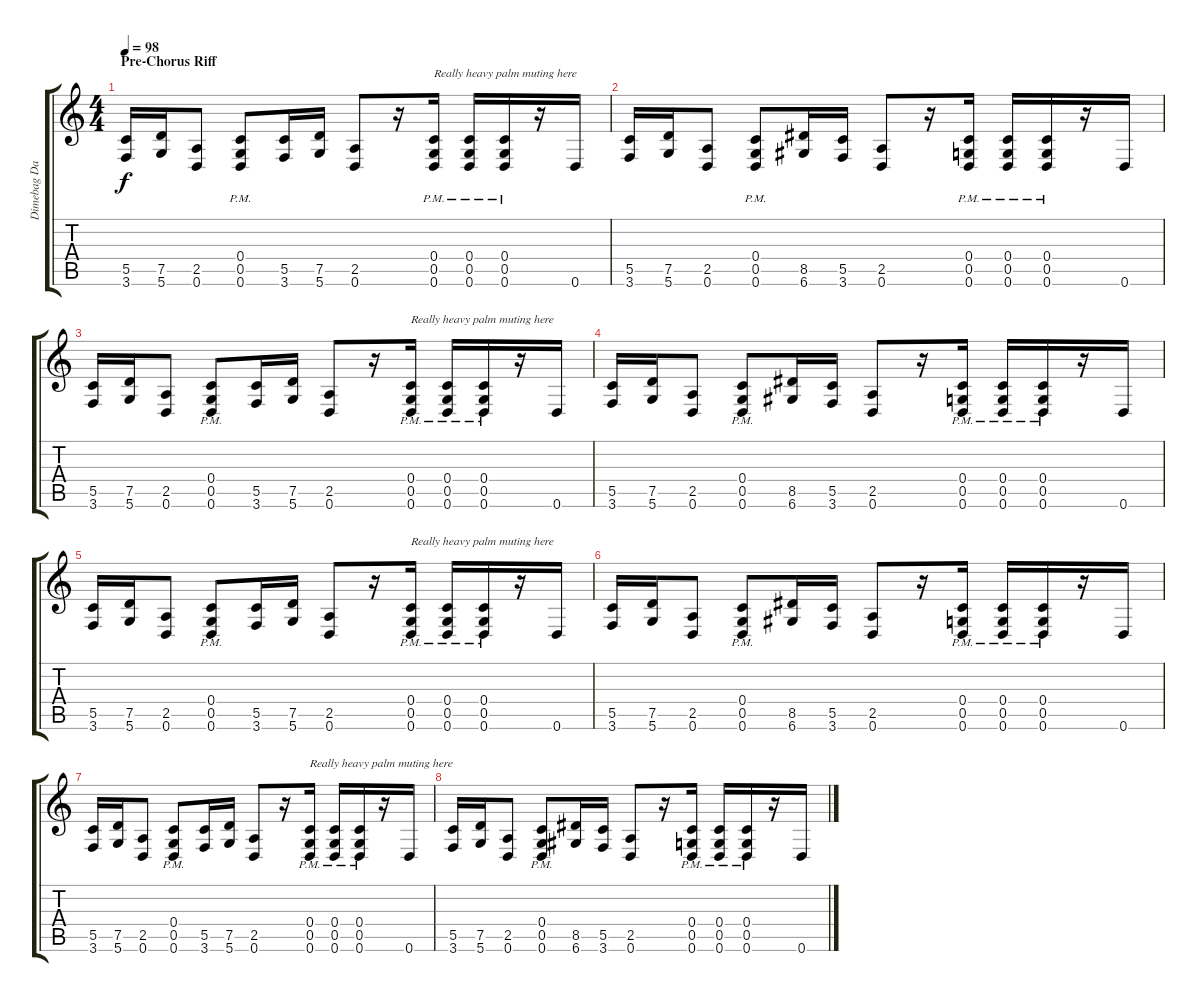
\track ("Dimebag Darrell" "Dimebag Da") {instrument overdrivenguitar}
\staff {score tabs}
\tuning (D4 A3 F3 C3 G2 D2) {hide}
\ts (4 4)
\section ("" "Pre-Chorus Riff")
\tempo 98
\clef g2
\ks c
(5.5 3.6).16{dy f} (7.5 5.6).16 (2.5 0.6).8 (0.4{pm} 0.5{pm} 0.6{pm}).8 (5.5 3.6).16 (7.5 5.6).16 (2.5 0.6).8 r.16 (0.4{pm} 0.5{pm} 0.6{pm}).16{txt "Really heavy palm muting here"} (0.4{pm} 0.5{pm} 0.6{pm}).16 (0.4{pm} 0.5{pm} 0.6{pm}).16 r.16 0.6.16 |
(5.5 3.6).16 (7.5 5.6).16 (2.5 0.6).8 (0.4{pm} 0.5{pm} 0.6{pm}).8 (8.5 6.6).16 (5.5 3.6).16 (2.5 0.6).8 r.16 (0.4{pm} 0.5{pm} 0.6{pm}).16 (0.4{pm} 0.5{pm} 0.6{pm}).16 (0.4{pm} 0.5{pm} 0.6{pm}).16 r.16 0.6.16 |
(5.5 3.6).16 (7.5 5.6).16 (2.5 0.6).8 (0.4{pm} 0.5{pm} 0.6{pm}).8 (5.5 3.6).16 (7.5 5.6).16 (2.5 0.6).8 r.16 (0.4{pm} 0.5{pm} 0.6{pm}).16{txt "Really heavy palm muting here"} (0.4{pm} 0.5{pm} 0.6{pm}).16 (0.4{pm} 0.5{pm} 0.6{pm}).16 r.16 0.6.16 |
(5.5 3.6).16 (7.5 5.6).16 (2.5 0.6).8 (0.4{pm} 0.5{pm} 0.6{pm}).8 (8.5 6.6).16 (5.5 3.6).16 (2.5 0.6).8 r.16 (0.4{pm} 0.5{pm} 0.6{pm}).16 (0.4{pm} 0.5{pm} 0.6{pm}).16 (0.4{pm} 0.5{pm} 0.6{pm}).16 r.16 0.6.16 |
(5.5 3.6).16 (7.5 5.6).16 (2.5 0.6).8 (0.4{pm} 0.5{pm} 0.6{pm}).8 (5.5 3.6).16 (7.5 5.6).16 (2.5 0.6).8 r.16 (0.4{pm} 0.5{pm} 0.6{pm}).16{txt "Really heavy palm muting here"} (0.4{pm} 0.5{pm} 0.6{pm}).16 (0.4{pm} 0.5{pm} 0.6{pm}).16 r.16 0.6.16 |
(5.5 3.6).16 (7.5 5.6).16 (2.5 0.6).8 (0.4{pm} 0.5{pm} 0.6{pm}).8 (8.5 6.6).16 (5.5 3.6).16 (2.5 0.6).8 r.16 (0.4{pm} 0.5{pm} 0.6{pm}).16 (0.4{pm} 0.5{pm} 0.6{pm}).16 (0.4{pm} 0.5{pm} 0.6{pm}).16 r.16 0.6.16 |
(5.5 3.6).16 (7.5 5.6).16 (2.5 0.6).8 (0.4{pm} 0.5{pm} 0.6{pm}).8 (5.5 3.6).16 (7.5 5.6).16 (2.5 0.6).8 r.16 (0.4{pm} 0.5{pm} 0.6{pm}).16{txt "Really heavy palm muting here"} (0.4{pm} 0.5{pm} 0.6{pm}).16 (0.4{pm} 0.5{pm} 0.6{pm}).16 r.16 0.6.16 |
(5.5 3.6).16 (7.5 5.6).16 (2.5 0.6).8 (0.4{pm} 0.5{pm} 0.6{pm}).8 (8.5 6.6).16 (5.5 3.6).16 (2.5 0.6).8 r.16 (0.4{pm} 0.5{pm} 0.6{pm}).16 (0.4{pm} 0.5{pm} 0.6{pm}).16 (0.4{pm} 0.5{pm} 0.6{pm}).16 r.16 0.6.16
